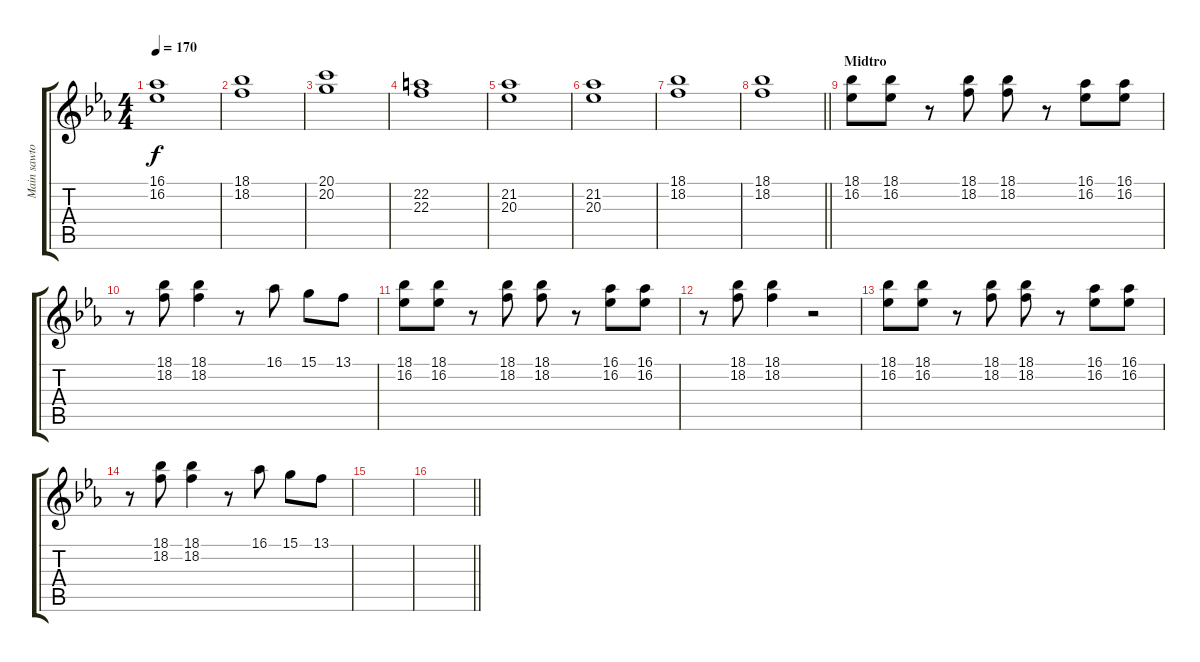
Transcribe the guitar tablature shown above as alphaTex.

\track ("Main sawtooth" "Main sawto") {instrument lead2sawtooth}
\staff {score tabs}
\tuning (E4 B3 G3 D3 A2 E2) {hide}
\ts (4 4)
\tempo 170
\clef g2
\ks eb
(16.1 16.2).1{dy f} |
(18.1 18.2).1 |
(20.1 20.2).1 |
(22.2 22.3).1 |
(21.2 20.3).1 |
(21.2 20.3).1 |
(18.1 18.2).1 |
\barLineRight lightlight
(18.1 18.2).1 |
\section ("" "Midtro")
(18.1 16.2).8 (18.1 16.2).8 r.8 (18.1 18.2).8 (18.1 18.2).8 r.8 (16.1 16.2).8 (16.1 16.2).8 |
r.8 (18.1 18.2).8 (18.1 18.2).4 r.8 16.1.8 15.1.8 13.1.8 |
(18.1 16.2).8 (18.1 16.2).8 r.8 (18.1 18.2).8 (18.1 18.2).8 r.8 (16.1 16.2).8 (16.1 16.2).8 |
r.8 (18.1 18.2).8 (18.1 18.2).4 r.2 |
(18.1 16.2).8 (18.1 16.2).8 r.8 (18.1 18.2).8 (18.1 18.2).8 r.8 (16.1 16.2).8 (16.1 16.2).8 |
r.8 (18.1 18.2).8 (18.1 18.2).4 r.8 16.1.8 15.1.8 13.1.8 |
|
\barLineRight lightlight
